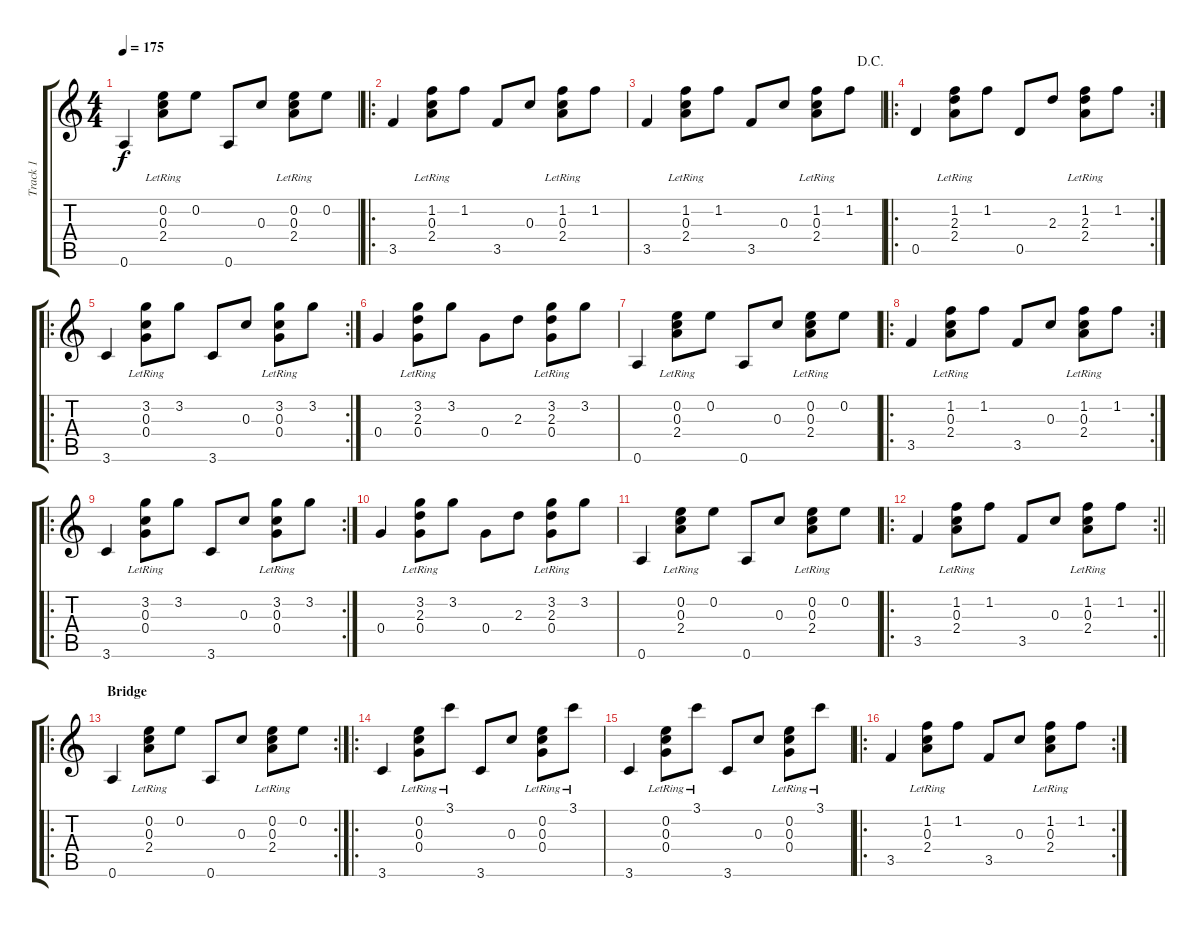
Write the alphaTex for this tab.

\track ("Track 1" "Track 1") {instrument acousticguitarsteel}
\staff {score tabs}
\tuning (A4 E4 C4 G3 D3 A2) {hide}
\ts (4 4)
\tempo 175
\clef g2
\ks c
0.6.4{dy f} (0.2{lr} 0.3{lr} 2.4{lr}).8 0.2.8 0.6.8 0.3.8 (0.2{lr} 0.3{lr} 2.4{lr}).8 0.2.8 |
\ro
3.5.4 (1.2{lr} 0.3{lr} 2.4{lr}).8 1.2.8 3.5.8 0.3.8 (1.2{lr} 0.3{lr} 2.4{lr}).8 1.2.8 |
\jump dacapo
3.5.4 (1.2{lr} 0.3{lr} 2.4{lr}).8 1.2.8 3.5.8 0.3.8 (1.2{lr} 0.3{lr} 2.4{lr}).8 1.2.8 |
\ro
\rc 2
0.5.4 (1.2{lr} 2.3{lr} 2.4{lr}).8 1.2.8 0.5.8 2.3.8 (1.2{lr} 2.3{lr} 2.4{lr}).8 1.2.8 |
\ro
\rc 2
3.6.4 (3.2{lr} 0.3{lr} 0.4{lr}).8 3.2.8 3.6.8 0.3.8 (3.2{lr} 0.3{lr} 0.4{lr}).8 3.2.8 |
0.4.4 (3.2{lr} 2.3{lr} 0.4{lr}).8 3.2.8 0.4.8 2.3.8 (3.2{lr} 2.3{lr} 0.4{lr}).8 3.2.8 |
0.6.4 (0.2{lr} 0.3{lr} 2.4{lr}).8 0.2.8 0.6.8 0.3.8 (0.2{lr} 0.3{lr} 2.4{lr}).8 0.2.8 |
\ro
\rc 2
3.5.4 (1.2{lr} 0.3{lr} 2.4{lr}).8 1.2.8 3.5.8 0.3.8 (1.2{lr} 0.3{lr} 2.4{lr}).8 1.2.8 |
\ro
\rc 2
3.6.4 (3.2{lr} 0.3{lr} 0.4{lr}).8 3.2.8 3.6.8 0.3.8 (3.2{lr} 0.3{lr} 0.4{lr}).8 3.2.8 |
0.4.4 (3.2{lr} 2.3{lr} 0.4{lr}).8 3.2.8 0.4.8 2.3.8 (3.2{lr} 2.3{lr} 0.4{lr}).8 3.2.8 |
0.6.4 (0.2{lr} 0.3{lr} 2.4{lr}).8 0.2.8 0.6.8 0.3.8 (0.2{lr} 0.3{lr} 2.4{lr}).8 0.2.8 |
\ro
\rc 2
\barLineRight lightlight
3.5.4 (1.2{lr} 0.3{lr} 2.4{lr}).8 1.2.8 3.5.8 0.3.8 (1.2{lr} 0.3{lr} 2.4{lr}).8 1.2.8 |
\ro
\rc 2
\section ("" "Bridge")
0.6.4 (0.2{lr} 0.3{lr} 2.4{lr}).8 0.2.8 0.6.8 0.3.8 (0.2{lr} 0.3{lr} 2.4{lr}).8 0.2.8 |
\ro
3.6.4 (0.2{lr} 0.3{lr} 0.4{lr}).8 3.1{lr}.8 3.6.8 0.3.8 (0.2{lr} 0.3{lr} 0.4{lr}).8 3.1{lr}.8 |
3.6.4 (0.2{lr} 0.3{lr} 0.4{lr}).8 3.1{lr}.8 3.6.8 0.3.8 (0.2{lr} 0.3{lr} 0.4{lr}).8 3.1{lr}.8 |
\ro
\rc 2
3.5.4 (1.2{lr} 0.3{lr} 2.4{lr}).8 1.2.8 3.5.8 0.3.8 (1.2{lr} 0.3{lr} 2.4{lr}).8 1.2.8
